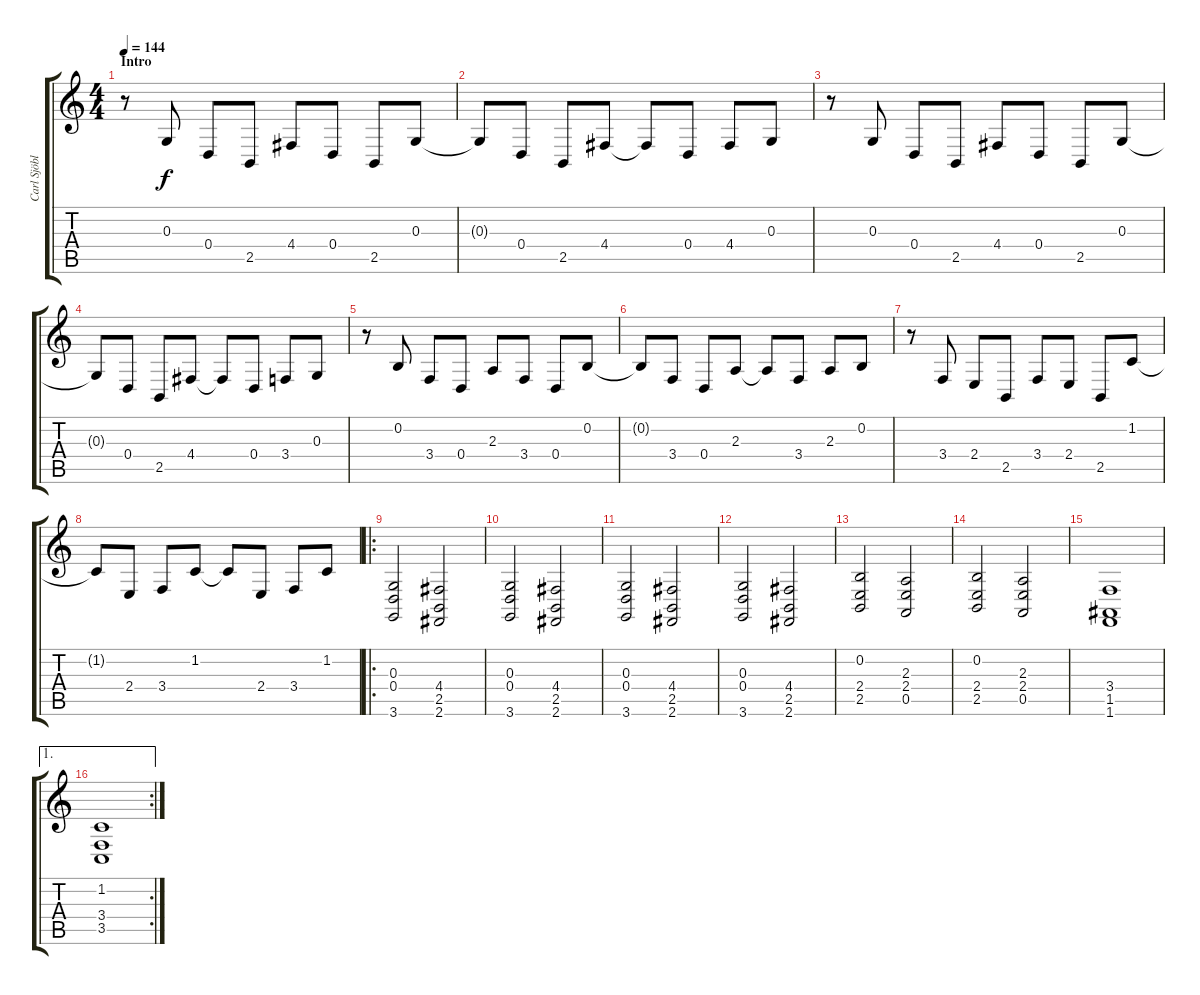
\track ("Carl Sjöblom" "Carl Sjöbl") {instrument brightacousticpiano}
\staff {score tabs}
\tuning (E4 B3 G3 D3 A2 E2) {hide}
\ts (4 4)
\section ("" "Intro")
\tempo 144
\clef g2
\ks c
r.8{dy f instrument brightacousticpiano} 0.3.8 0.4.8 2.5.8 4.4.8 0.4.8 2.5.8 0.3.8 |
0.3{t}.8 0.4.8 2.5.8 4.4.8 4.4{t}.8 0.4.8 4.4.8 0.3.8 |
r.8 0.3.8 0.4.8 2.5.8 4.4.8 0.4.8 2.5.8 0.3.8 |
0.3{t}.8 0.4.8 2.5.8 4.4.8 4.4{t}.8 0.4.8 3.4.8 0.3.8 |
r.8 0.2.8 3.4.8 0.4.8 2.3.8 3.4.8 0.4.8 0.2.8 |
0.2{t}.8 3.4.8 0.4.8 2.3.8 2.3{t}.8 3.4.8 2.3.8 0.2.8 |
r.8 3.4.8 2.4.8 2.5.8 3.4.8 2.4.8 2.5.8 1.2.8 |
1.2{t}.8 2.4.8 3.4.8 1.2.8 1.2{t}.8 2.4.8 3.4.8 1.2.8 |
\ro
(0.3 0.4 3.6).2{volume 6 instrument tremolostrings} (4.4 2.5 2.6).2 |
(0.3 0.4 3.6).2 (4.4 2.5 2.6).2 |
(0.3 0.4 3.6).2 (4.4 2.5 2.6).2 |
(0.3 0.4 3.6).2 (4.4 2.5 2.6).2 |
(0.2 2.4 2.5).2 (2.3 2.4 0.5).2 |
(0.2 2.4 2.5).2 (2.3 2.4 0.5).2 |
(3.4 1.5 1.6).1 |
\ae 1
\rc 2
(1.2 3.4 3.5).1
